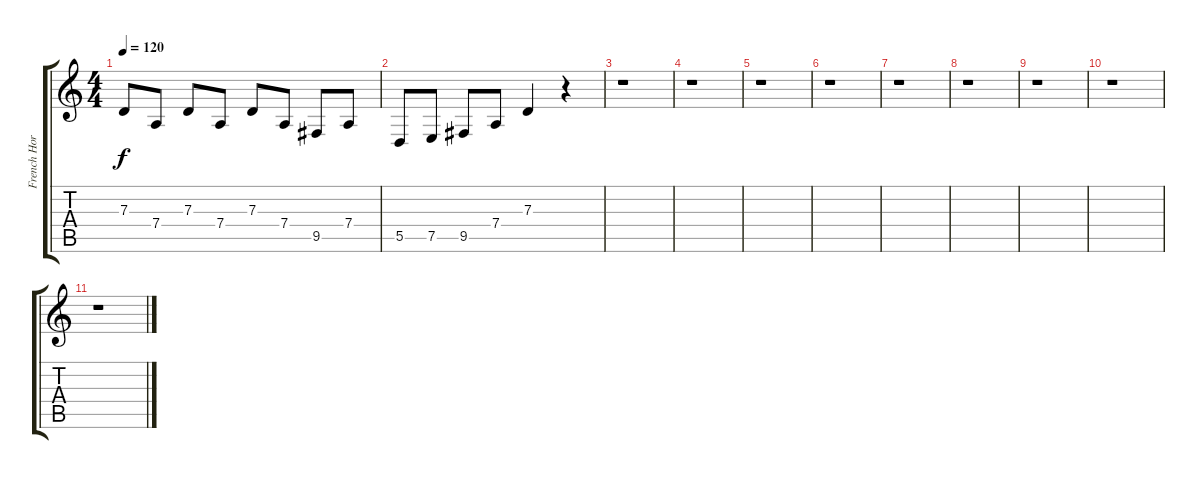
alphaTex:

\track ("French Horn 2" "French Hor") {instrument frenchhorn}
\staff {score tabs}
\tuning (E4 B3 G3 D3 A2 E2) {hide}
\ts (4 4)
\tempo 120
\clef g2
\ks c
7.3.8{dy f} 7.4.8 7.3.8 7.4.8 7.3.8 7.4.8 9.5.8 7.4.8 |
5.5.8 7.5.8 9.5.8 7.4.8 7.3.4 r.4 |
r.1 |
r.1 |
r.1 |
r.1 |
r.1 |
r.1 |
r.1 |
r.1 |
r.1
